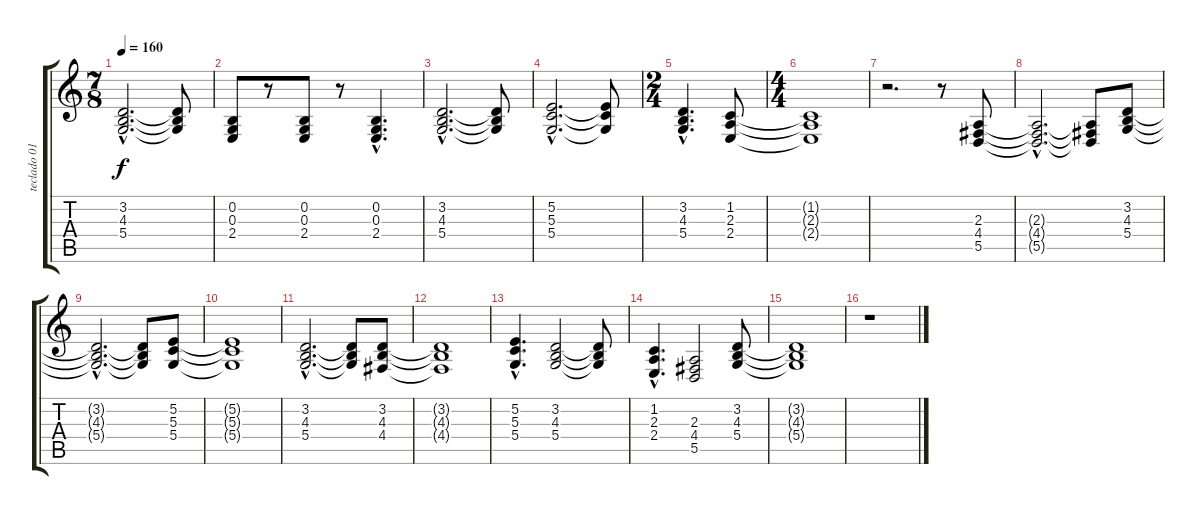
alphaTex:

\track ("teclado 01" "teclado 01") {instrument stringensemble1}
\staff {score tabs}
\tuning (E4 B3 G3 D3 A2 E2) {hide}
\ts (7 8)
\tempo 160
\clef g2
\ks c
(3.2{hac} 4.3{hac} 5.4{hac}).2{d dy f} (3.2{t} 4.3{t} 5.4{t}).8 |
(0.2 0.3 2.4).8 r.8 (0.2 0.3 2.4).8 r.8 (0.2{hac} 0.3{hac} 2.4{hac}).4{d} |
(3.2{hac} 4.3{hac} 5.4{hac}).2{d} (3.2{t} 4.3{t} 5.4{t}).8 |
(5.2{hac} 5.3{hac} 5.4{hac}).2{d} (5.2{t} 5.3{t} 5.4{t}).8 |
\ts (2 4)
(3.2{hac} 4.3{hac} 5.4{hac}).4{d} (1.2 2.3 2.4).8 |
\ts (4 4)
(1.2{t} 2.3{t} 2.4{t}).1 |
r.2{d} r.8 (2.3 4.4 5.5).8 |
(2.3{hac t} 4.4{hac t} 5.5{hac t}).2{d} (2.3{t} 4.4{t} 5.5{t}).8 (3.2 4.3 5.4).8 |
(3.2{hac t} 4.3{hac t} 5.4{hac t}).2{d} (3.2{t} 4.3{t} 5.4{t}).8 (5.2 5.3 5.4).8 |
(5.2{t} 5.3{t} 5.4{t}).1 |
(3.2{hac} 4.3{hac} 5.4{hac}).2{d} (3.2{t} 4.3{t} 5.4{t}).8 (3.2 4.3 4.4).8 |
(3.2{t} 4.3{t} 4.4{t}).1 |
(5.2{hac} 5.3{hac} 5.4{hac}).4{d} (3.2 4.3 5.4).2 (3.2{t} 4.3{t} 5.4{t}).8 |
(1.2{hac} 2.3{hac} 2.4{hac}).4{d} (2.3 4.4 5.5).2 (3.2 4.3 5.4).8 |
(3.2{t} 4.3{t} 5.4{t}).1 |
r.1
